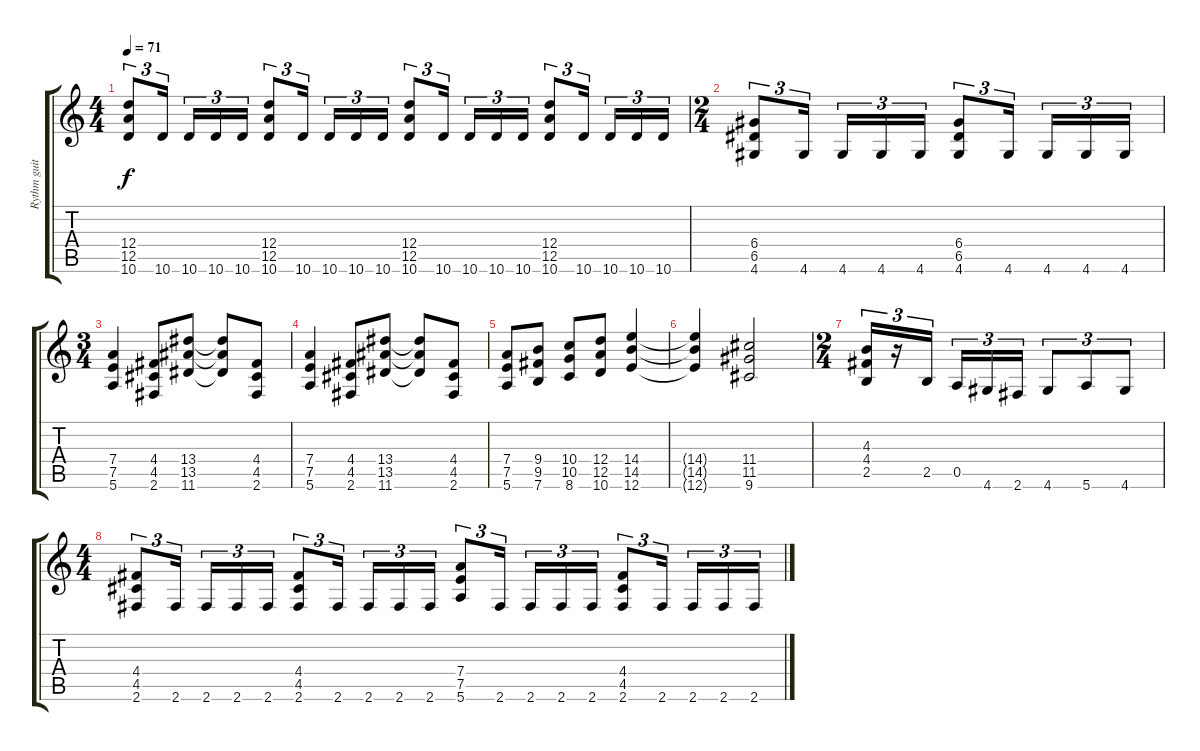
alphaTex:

\track ("Rythm guitar" "Rythm guit") {instrument distortionguitar}
\staff {score tabs}
\tuning (E4 B3 G3 D3 A2 E2) {hide}
\ts (4 4)
\tempo 71
\clef g2
\ks c
(12.4 12.5 10.6).8{tu (3 2) dy f} 10.6.16{tu (3 2)} 10.6.16{tu (3 2)} 10.6.16{tu (3 2)} 10.6.16{tu (3 2)} (12.4 12.5 10.6).8{tu (3 2)} 10.6.16{tu (3 2)} 10.6.16{tu (3 2)} 10.6.16{tu (3 2)} 10.6.16{tu (3 2)} (12.4 12.5 10.6).8{tu (3 2)} 10.6.16{tu (3 2)} 10.6.16{tu (3 2)} 10.6.16{tu (3 2)} 10.6.16{tu (3 2)} (12.4 12.5 10.6).8{tu (3 2)} 10.6.16{tu (3 2)} 10.6.16{tu (3 2)} 10.6.16{tu (3 2)} 10.6.16{tu (3 2)} |
\ts (2 4)
(6.4 6.5 4.6).8{tu (3 2)} 4.6.16{tu (3 2)} 4.6.16{tu (3 2)} 4.6.16{tu (3 2)} 4.6.16{tu (3 2)} (6.4 6.5 4.6).8{tu (3 2)} 4.6.16{tu (3 2)} 4.6.16{tu (3 2)} 4.6.16{tu (3 2)} 4.6.16{tu (3 2)} |
\ts (3 4)
(7.4 7.5 5.6).4 (4.4 4.5 2.6).8 (13.4 13.5 11.6).8 (13.4{t} 13.5{t} 11.6{t}).8 (4.4 4.5 2.6).8 |
(7.4 7.5 5.6).4 (4.4 4.5 2.6).8 (13.4 13.5 11.6).8 (13.4{t} 13.5{t} 11.6{t}).8 (4.4 4.5 2.6).8 |
(7.4 7.5 5.6).8 (9.4 9.5 7.6).8 (10.4 10.5 8.6).8 (12.4 12.5 10.6).8 (14.4 14.5 12.6).4 |
(14.4{t} 14.5{t} 12.6{t}).4 (11.4 11.5 9.6).2 |
\ts (2 4)
(4.3 4.4 2.5).16{tu (3 2)} r.16{tu (3 2)} 2.5.16{tu (3 2)} 0.5.16{tu (3 2)} 4.6.16{tu (3 2)} 2.6.16{tu (3 2)} 4.6.8{tu (3 2)} 5.6.8{tu (3 2)} 4.6.8{tu (3 2)} |
\ts (4 4)
(4.4 4.5 2.6).8{tu (3 2)} 2.6.16{tu (3 2)} 2.6.16{tu (3 2)} 2.6.16{tu (3 2)} 2.6.16{tu (3 2)} (4.4 4.5 2.6).8{tu (3 2)} 2.6.16{tu (3 2)} 2.6.16{tu (3 2)} 2.6.16{tu (3 2)} 2.6.16{tu (3 2)} (7.4 7.5 5.6).8{tu (3 2)} 2.6.16{tu (3 2)} 2.6.16{tu (3 2)} 2.6.16{tu (3 2)} 2.6.16{tu (3 2)} (4.4 4.5 2.6).8{tu (3 2)} 2.6.16{tu (3 2)} 2.6.16{tu (3 2)} 2.6.16{tu (3 2)} 2.6.16{tu (3 2)}
